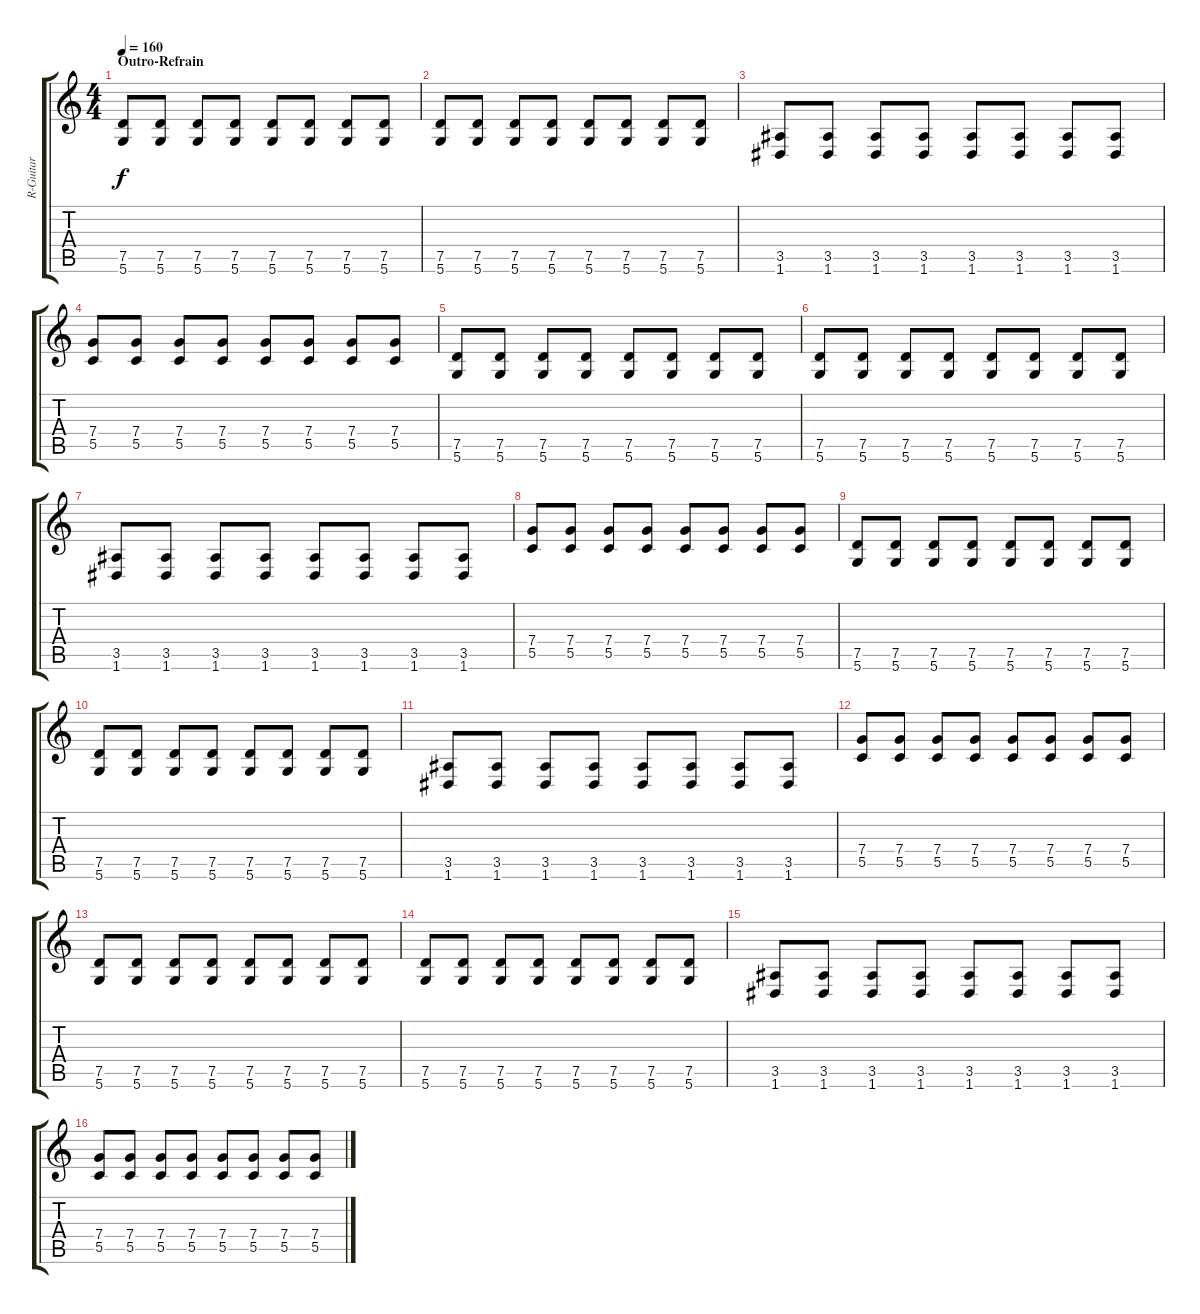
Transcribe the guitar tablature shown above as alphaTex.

\track ("R-Guitar" "R-Guitar") {instrument distortionguitar}
\staff {score tabs}
\tuning (D4 A3 F3 C3 G2 D2) {hide}
\ts (4 4)
\section ("" "Outro-Refrain")
\tempo 160
\clef g2
\ks c
(7.5 5.6).8{dy f} (7.5 5.6).8 (7.5 5.6).8 (7.5 5.6).8 (7.5 5.6).8 (7.5 5.6).8 (7.5 5.6).8 (7.5 5.6).8 |
(7.5 5.6).8 (7.5 5.6).8 (7.5 5.6).8 (7.5 5.6).8 (7.5 5.6).8 (7.5 5.6).8 (7.5 5.6).8 (7.5 5.6).8 |
(3.5 1.6).8 (3.5 1.6).8 (3.5 1.6).8 (3.5 1.6).8 (3.5 1.6).8 (3.5 1.6).8 (3.5 1.6).8 (3.5 1.6).8 |
(7.4 5.5).8 (7.4 5.5).8 (7.4 5.5).8 (7.4 5.5).8 (7.4 5.5).8 (7.4 5.5).8 (7.4 5.5).8 (7.4 5.5).8 |
(7.5 5.6).8 (7.5 5.6).8 (7.5 5.6).8 (7.5 5.6).8 (7.5 5.6).8 (7.5 5.6).8 (7.5 5.6).8 (7.5 5.6).8 |
(7.5 5.6).8 (7.5 5.6).8 (7.5 5.6).8 (7.5 5.6).8 (7.5 5.6).8 (7.5 5.6).8 (7.5 5.6).8 (7.5 5.6).8 |
(3.5 1.6).8 (3.5 1.6).8 (3.5 1.6).8 (3.5 1.6).8 (3.5 1.6).8 (3.5 1.6).8 (3.5 1.6).8 (3.5 1.6).8 |
(7.4 5.5).8 (7.4 5.5).8 (7.4 5.5).8 (7.4 5.5).8 (7.4 5.5).8 (7.4 5.5).8 (7.4 5.5).8 (7.4 5.5).8 |
(7.5 5.6).8 (7.5 5.6).8 (7.5 5.6).8 (7.5 5.6).8 (7.5 5.6).8 (7.5 5.6).8 (7.5 5.6).8 (7.5 5.6).8 |
(7.5 5.6).8 (7.5 5.6).8 (7.5 5.6).8 (7.5 5.6).8 (7.5 5.6).8 (7.5 5.6).8 (7.5 5.6).8 (7.5 5.6).8 |
(3.5 1.6).8 (3.5 1.6).8 (3.5 1.6).8 (3.5 1.6).8 (3.5 1.6).8 (3.5 1.6).8 (3.5 1.6).8 (3.5 1.6).8 |
(7.4 5.5).8 (7.4 5.5).8 (7.4 5.5).8 (7.4 5.5).8 (7.4 5.5).8 (7.4 5.5).8 (7.4 5.5).8 (7.4 5.5).8 |
(7.5 5.6).8 (7.5 5.6).8 (7.5 5.6).8 (7.5 5.6).8 (7.5 5.6).8 (7.5 5.6).8 (7.5 5.6).8 (7.5 5.6).8 |
(7.5 5.6).8 (7.5 5.6).8 (7.5 5.6).8 (7.5 5.6).8 (7.5 5.6).8 (7.5 5.6).8 (7.5 5.6).8 (7.5 5.6).8 |
(3.5 1.6).8 (3.5 1.6).8 (3.5 1.6).8 (3.5 1.6).8 (3.5 1.6).8 (3.5 1.6).8 (3.5 1.6).8 (3.5 1.6).8 |
(7.4 5.5).8 (7.4 5.5).8 (7.4 5.5).8 (7.4 5.5).8 (7.4 5.5).8 (7.4 5.5).8 (7.4 5.5).8 (7.4 5.5).8
